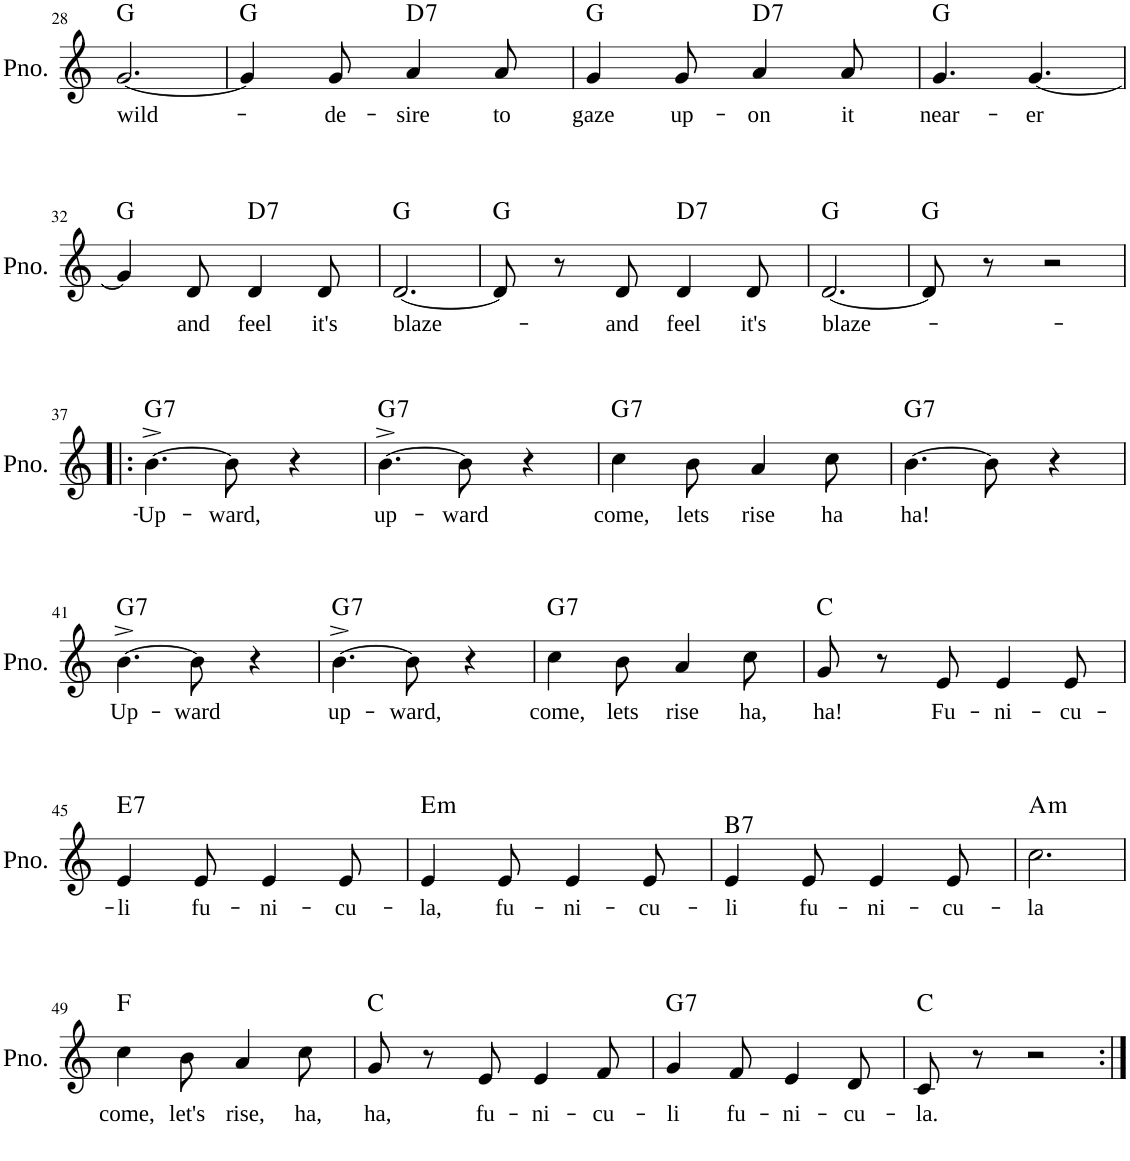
**kern	**text	**harte
*part1	*part1	*part1
*staff1	*staff1	*
*I"Piano	*	*
*I'Pno.	*	*
!!LO:PB:g=z
*clefG2	*	*
*k[]	*	*
*M6/8	*	*
=28	=28	=28
!	!LO:LY:b	!
[2.g/	wild-	G:maj
=29	=29	=29
4g/]	.	G:maj
!	!LO:LY:b	!
8g/	de-	.
!	!LO:LY:b	!LO:H:kt=7
4a/	-sire	D:7
!	!LO:LY:b	!
8a/	to	.
=30	=30	=30
!	!LO:LY:b	!
4g/	gaze	G:maj
!	!LO:LY:b	!
8g/	up-	.
!	!LO:LY:b	!LO:H:kt=7
4a/	-on	D:7
!	!LO:LY:b	!
8a/	it	.
=31	=31	=31
!	!LO:LY:b	!
4.g/	near-	G:maj
!	!LO:LY:b	!
[4.g/	-er	.
!!LO:LB:g=z
=32	=32	=32
4g/]	.	G:maj
!	!LO:LY:b	!
8d/	and	.
!	!LO:LY:b	!LO:H:kt=7
4d/	feel	D:7
!	!LO:LY:b	!
8d/	it's	.
=33	=33	=33
!	!LO:LY:b	!
[2.d/	blaze-	G:maj
=34	=34	=34
8d/]	.	G:maj
8r	.	.
!	!LO:LY:b	!
8d/	and	.
!	!LO:LY:b	!LO:H:kt=7
4d/	feel	D:7
!	!LO:LY:b	!
8d/	it's	.
=35	=35	=35
!	!LO:LY:b	!
[2.d/	blaze-	G:maj
=36	=36	=36
8d/]	.	G:maj
8r	.	.
2r	.	.
!!LO:LB:g=z
=37!|:	=37!|:	=37!|:
!	!LO:LY:b	!LO:H:kt=7
[4.b^\	Up-	G:7
!	!LO:LY:b	!
8b\]	-ward,	.
4r	.	.
=38	=38	=38
!	!LO:LY:b	!LO:H:kt=7
[4.b^\	up-	G:7
!	!LO:LY:b	!
8b\]	-ward	.
4r	.	.
=39	=39	=39
!	!LO:LY:b	!LO:H:kt=7
4cc\	come,	G:7
!	!LO:LY:b	!
8b\	lets	.
!	!LO:LY:b	!
4a/	rise	.
!	!LO:LY:b	!
8cc\	ha	.
=40	=40	=40
!	!LO:LY:b	!LO:H:kt=7
[4.b\	ha!	G:7
8b\]	.	.
4r	.	.
!!LO:LB:g=z
=41	=41	=41
!	!LO:LY:b	!LO:H:kt=7
[4.b^\	Up-	G:7
!	!LO:LY:b	!
8b\]	-ward	.
4r	.	.
=42	=42	=42
!	!LO:LY:b	!LO:H:kt=7
[4.b^\	up-	G:7
!	!LO:LY:b	!
8b\]	-ward,	.
4r	.	.
=43	=43	=43
!	!LO:LY:b	!LO:H:kt=7
4cc\	come,	G:7
!	!LO:LY:b	!
8b\	lets	.
!	!LO:LY:b	!
4a/	rise	.
!	!LO:LY:b	!
8cc\	ha,	.
=44	=44	=44
!	!LO:LY:b	!
8g/	ha!	C:maj
8r	.	.
!	!LO:LY:b	!
8e/	Fu-	.
!	!LO:LY:b	!
4e/	-ni-	.
!	!LO:LY:b	!
8e/	-cu-	.
!!LO:LB:g=z
=45	=45	=45
!	!LO:LY:b	!LO:H:kt=7
4e/	-li	E:7
!	!LO:LY:b	!
8e/	fu-	.
!	!LO:LY:b	!
4e/	-ni-	.
!	!LO:LY:b	!
8e/	-cu-	.
=46	=46	=46
!	!LO:LY:b	!LO:H:kt=m
4e/	-la,	E:min
!	!LO:LY:b	!
8e/	fu-	.
!	!LO:LY:b	!
4e/	-ni-	.
!	!LO:LY:b	!
8e/	-cu-	.
=47	=47	=47
!	!LO:LY:b	!LO:H:kt=7
4e/	-li	B:7
!	!LO:LY:b	!
8e/	fu-	.
!	!LO:LY:b	!
4e/	-ni-	.
!	!LO:LY:b	!
8e/	-cu-	.
=48	=48	=48
!	!LO:LY:b	!LO:H:kt=m
2.cc\	-la	A:min
!!LO:LB:g=z
=49	=49	=49
!	!LO:LY:b	!
4cc\	come,	F:maj
!	!LO:LY:b	!
8b\	let's	.
!	!LO:LY:b	!
4a/	rise,	.
!	!LO:LY:b	!
8cc\	ha,	.
=50	=50	=50
!	!LO:LY:b	!
8g/	ha,	C:maj
8r	.	.
!	!LO:LY:b	!
8e/	fu-	.
!	!LO:LY:b	!
4e/	-ni-	.
!	!LO:LY:b	!
8f/	-cu-	.
=51	=51	=51
!	!LO:LY:b	!LO:H:kt=7
4g/	-li	G:7
!	!LO:LY:b	!
8f/	fu-	.
!	!LO:LY:b	!
4e/	-ni-	.
!	!LO:LY:b	!
8d/	-cu-	.
=52	=52	=52
!	!LO:LY:b	!
8c/	-la.	C:maj
8r	.	.
2r	.	.
=:|!	=:|!	=:|!
*-	*-	*-
